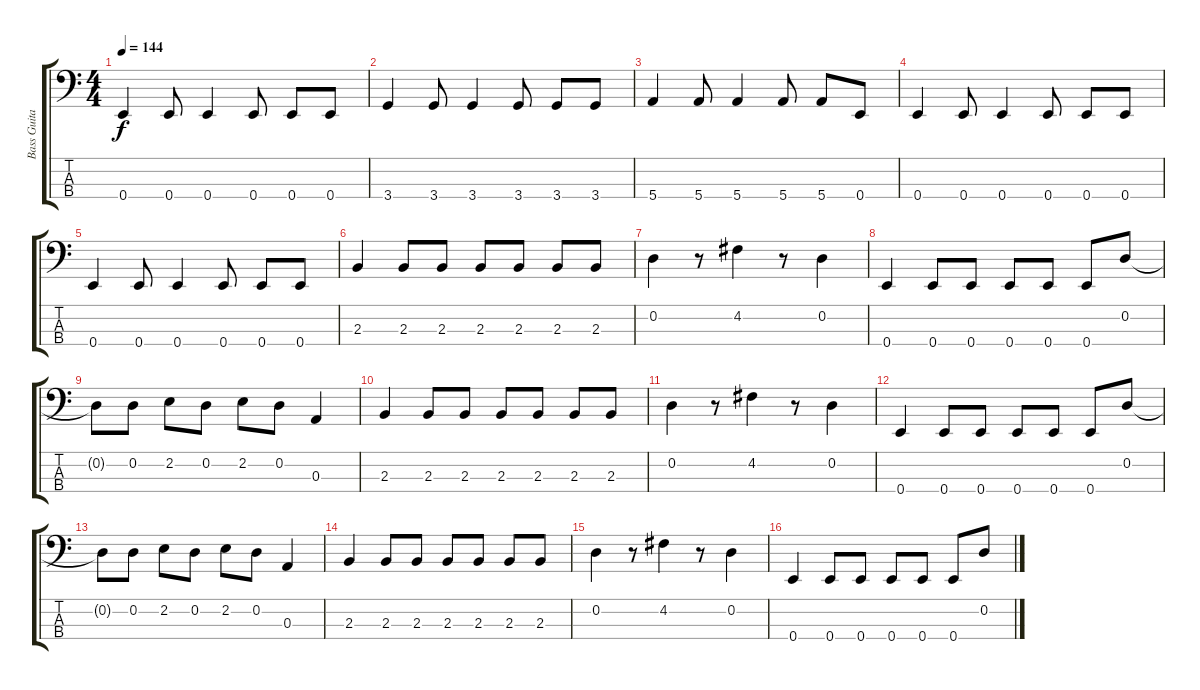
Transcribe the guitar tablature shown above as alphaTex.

\track ("Bass Guitar (Kuko)" "Bass Guita") {instrument electricbasspick}
\staff {score tabs}
\tuning (G2 D2 A1 E1) {hide}
\ts (4 4)
\tempo 144
\clef f4
\ks c
0.4.4{dy f} 0.4.8 0.4.4 0.4.8 0.4.8 0.4.8 |
3.4.4 3.4.8 3.4.4 3.4.8 3.4.8 3.4.8 |
5.4.4 5.4.8 5.4.4 5.4.8 5.4.8 0.4.8 |
0.4.4 0.4.8 0.4.4 0.4.8 0.4.8 0.4.8 |
0.4.4 0.4.8 0.4.4 0.4.8 0.4.8 0.4.8 |
2.3.4 2.3.8 2.3.8 2.3.8 2.3.8 2.3.8 2.3.8 |
0.2.4 r.8 4.2.4 r.8 0.2.4 |
0.4.4 0.4.8 0.4.8 0.4.8 0.4.8 0.4.8 0.2.8 |
0.2{t}.8 0.2.8 2.2.8 0.2.8 2.2.8 0.2.8 0.3.4 |
2.3.4 2.3.8 2.3.8 2.3.8 2.3.8 2.3.8 2.3.8 |
0.2.4 r.8 4.2.4 r.8 0.2.4 |
0.4.4 0.4.8 0.4.8 0.4.8 0.4.8 0.4.8 0.2.8 |
0.2{t}.8 0.2.8 2.2.8 0.2.8 2.2.8 0.2.8 0.3.4 |
2.3.4 2.3.8 2.3.8 2.3.8 2.3.8 2.3.8 2.3.8 |
0.2.4 r.8 4.2.4 r.8 0.2.4 |
0.4.4 0.4.8 0.4.8 0.4.8 0.4.8 0.4.8 0.2.8
